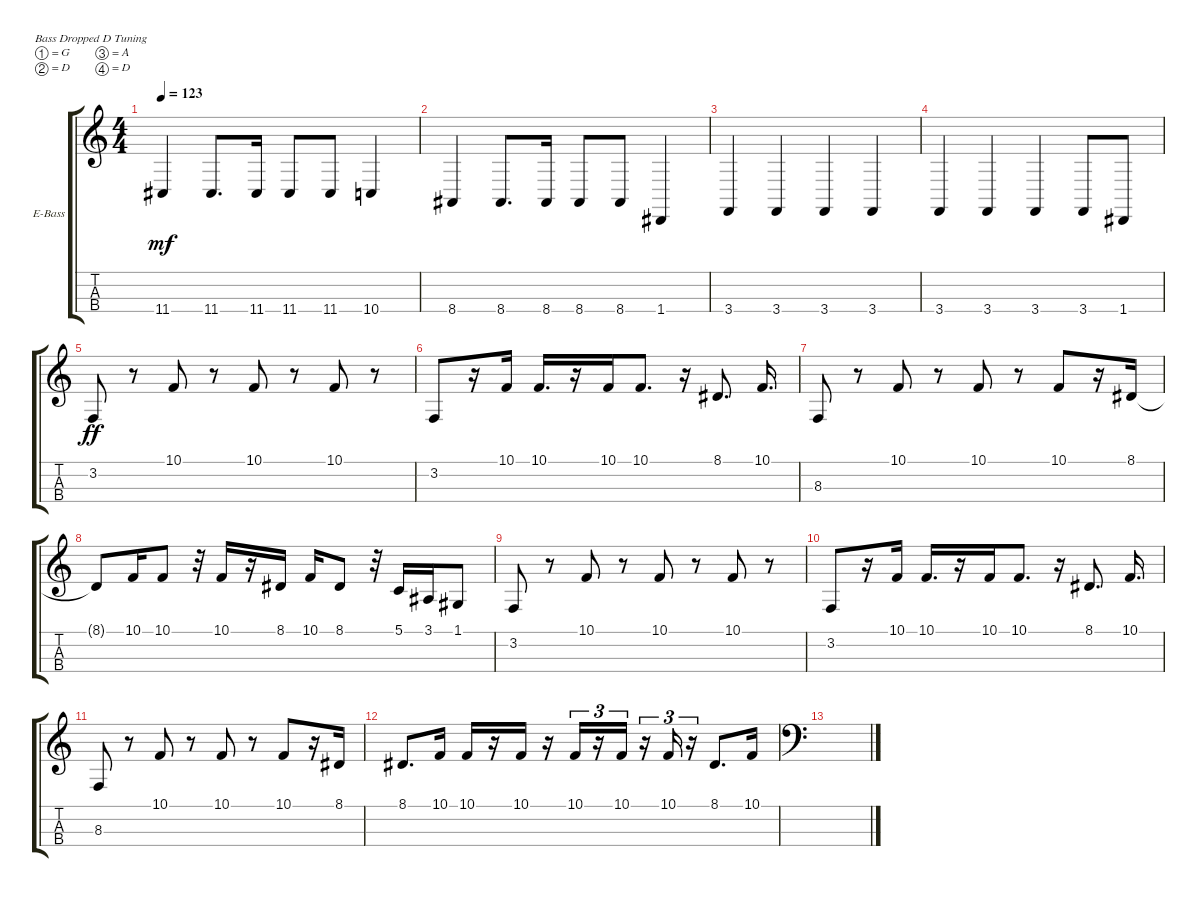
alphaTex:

\defaultSystemsLayout 4
\bracketExtendMode groupsimilarinstruments
\firstSystemTrackNameOrientation horizontal
\otherSystemsTrackNameOrientation horizontal
\track ("Electric Bass" "E-Bass") {instrument electricbassfinger}
\staff {score tabs}
\tuning (G2 D2 A1 D1)
\ts (4 4)
\tempo 123
\clef g2
\ks c
11.4.4{dy mf} 11.4.8{d} 11.4.16 11.4.8 11.4.8 10.4.4 |
8.4.4 8.4.8{d} 8.4.16 8.4.8 8.4.8 1.4.4 |
3.4.4 3.4.4 3.4.4 3.4.4 |
3.4.4 3.4.4 3.4.4 3.4.8 1.4.8 |
3.2.8{dy ff} r.8 10.1.8 r.8 10.1.8 r.8 10.1.8 r.8 |
3.2.8 r.16 10.1.16 10.1.16{d} r.16 10.1.16 10.1.8{d} r.16 8.1.8{d} 10.1.16{d} |
8.3.8 r.8 10.1.8 r.8 10.1.8 r.8 10.1.8 r.16 8.1.16 |
8.1{t}.8 10.1.16 10.1.8 r.32 10.1.16 r.16 8.1.16 10.1.16 8.1.8 r.32 5.1.16 3.1.16 1.1.8 |
3.2.8 r.8 10.1.8 r.8 10.1.8 r.8 10.1.8 r.8 |
3.2.8 r.16 10.1.16 10.1.16{d} r.16 10.1.16 10.1.8{d} r.16 8.1.8{d} 10.1.16{d} |
8.3.8 r.8 10.1.8 r.8 10.1.8 r.8 10.1.8 r.16 8.1.16 |
8.1.8{d} 10.1.16 10.1.16 r.16 10.1.16 r.16 10.1.16{tu (3 2)} r.16{tu (3 2)} 10.1.16{tu (3 2)} r.16{tu (3 2)} 10.1.16{tu (3 2)} r.16{tu (3 2)} 8.1.8{d} 10.1.16 |
\clef f4
